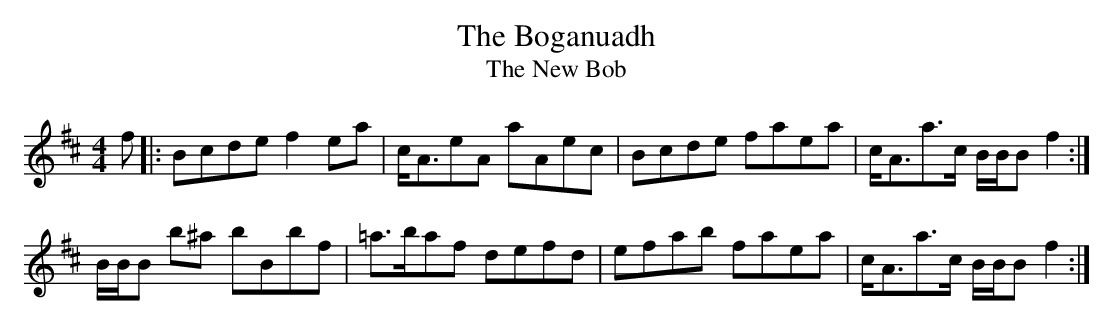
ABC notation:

X:1
T:Boganuadh, The
T:The New Bob
M:4/4
L:1/8
K:Bm
f |: Bcde f2 ea | c<AeA aAec | Bcde faea | c<Aa>c B/B/B f2 :|
     B/B/B b^a bBbf| =a>baf defd | efab faea | c<Aa>c B/B/B f2 :|
